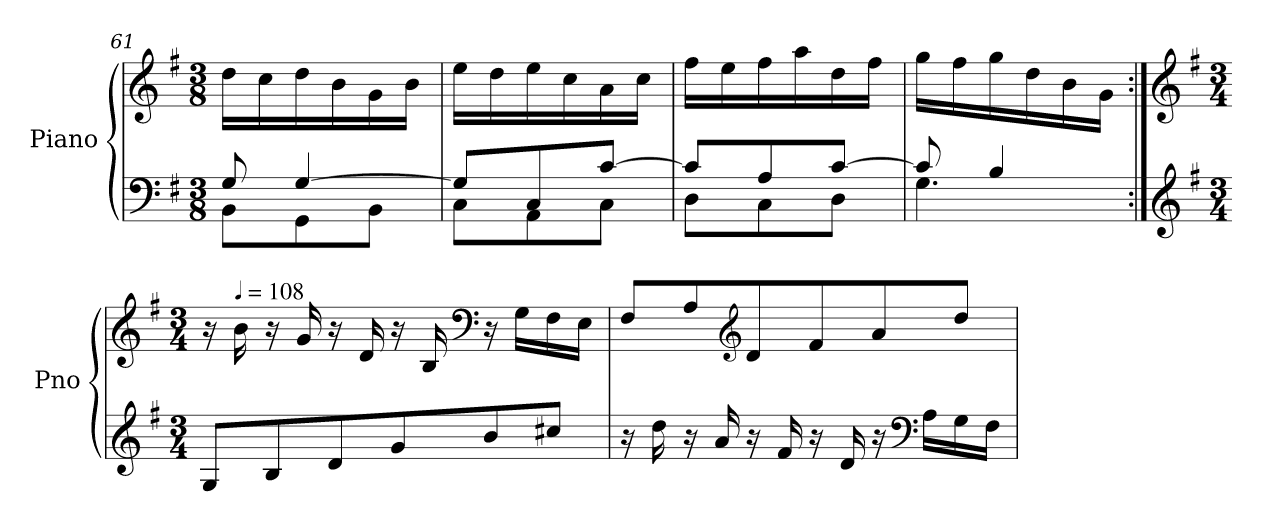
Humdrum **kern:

**kern	**kern
*part1	*part1
*staff2	*staff1
*I"Piano	*
*I'Pno	*
*clefF4	*clefG2
*k[f#]	*k[f#]
*M3/8	*M3/8
=61	=61
*^	*
8G/	8BB\L	16dd\LL
.	.	16cc\
[4G/	8GG\	16dd\
.	.	16b\
.	8BB\J	16g\
.	.	16b\JJ
=62	=62	=62
8G/L]	8C\L	16ee\LL
.	.	16dd\
8C/	8AA\	16ee\
.	.	16cc\
[8c/J	8C\J	16a\
.	.	16cc\JJ
=63	=63	=63
8c/L]	8D\L	16ff#\LL
.	.	16ee\
8A/	8C\	16ff#\
.	.	16aa\
[8c/J	8D\J	16dd\
.	.	16ff#\JJ
=64	=64	=64
8c/]	4.G\	16gg\LL
.	.	16ff#\
4B/	.	16gg\
.	.	16dd\
.	.	16b\
.	.	16g\JJ
*v	*v	*
!!LO:PB:g=z
=1:|!	=1:|!
*clefG2	*clefG2
*k[f#]	*k[f#]
*M3/4	*M3/4
8G/L	16r
!	!LO:TX:a:t=𝅘𝅥 = 108
.	16b\
8B/	16r
.	16g/
8d/	16r
.	16d/
8g/	16r
.	16B/
*	*clefF4
8b/	16r
.	16G\LL
8cc#X/J	16F#\
.	16E\JJ
=2	=2
16r	8F#/L
16dd\	.
16r	8A/
16a/	.
*	*clefG2
16r	8d/
16f#/	.
16r	8f#/
16d/	.
16r	8a/
*clefF4	*
16A\LL	.
16G\	8dd/J
16F#\JJ	.
=	=
*-	*-
